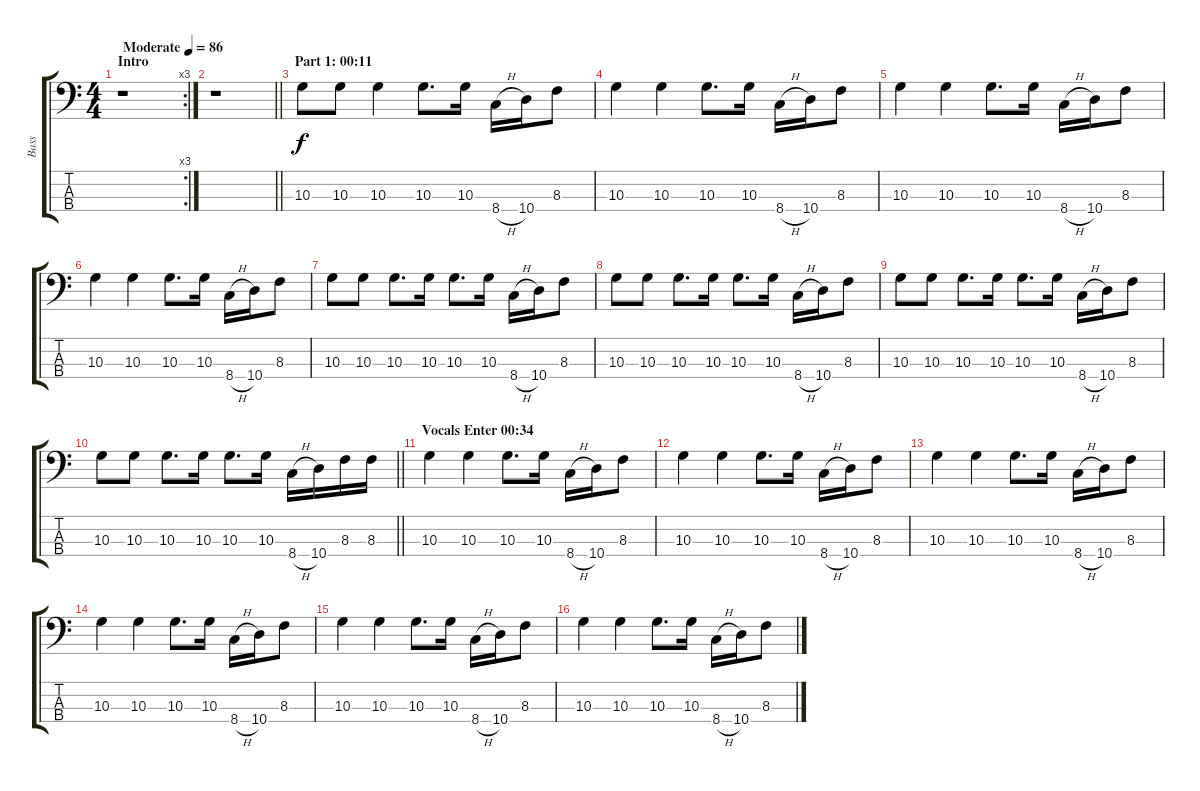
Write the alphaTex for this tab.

\track ("Bass" "Bass") {instrument electricbasspick}
\staff {score tabs}
\tuning (G2 D2 A1 E1) {hide}
\rc 3
\ts (4 4)
\section ("" "Intro")
\tempo (86 "Moderate")
\clef f4
\ks c
r.1{dy f instrument electricbasspick} |
\barLineRight lightlight
r.1 |
\section ("" "Part 1: 00:11")
10.3.8 10.3.8 10.3.4 10.3.8{d} 10.3.16 8.4{h}.16 10.4.16 8.3.8 |
10.3.4 10.3.4 10.3.8{d} 10.3.16 8.4{h}.16 10.4.16 8.3.8 |
10.3.4 10.3.4 10.3.8{d} 10.3.16 8.4{h}.16 10.4.16 8.3.8 |
10.3.4 10.3.4 10.3.8{d} 10.3.16 8.4{h}.16 10.4.16 8.3.8 |
10.3.8 10.3.8 10.3.8{d} 10.3.16 10.3.8{d} 10.3.16 8.4{h}.16 10.4.16 8.3.8 |
10.3.8 10.3.8 10.3.8{d} 10.3.16 10.3.8{d} 10.3.16 8.4{h}.16 10.4.16 8.3.8 |
10.3.8 10.3.8 10.3.8{d} 10.3.16 10.3.8{d} 10.3.16 8.4{h}.16 10.4.16 8.3.8 |
\barLineRight lightlight
10.3.8 10.3.8 10.3.8{d} 10.3.16 10.3.8{d} 10.3.16 8.4{h}.16 10.4.16 8.3.16 8.3.16 |
\section ("" "Vocals Enter 00:34")
10.3.4 10.3.4 10.3.8{d} 10.3.16 8.4{h}.16 10.4.16 8.3.8 |
10.3.4 10.3.4 10.3.8{d} 10.3.16 8.4{h}.16 10.4.16 8.3.8 |
10.3.4 10.3.4 10.3.8{d} 10.3.16 8.4{h}.16 10.4.16 8.3.8 |
10.3.4 10.3.4 10.3.8{d} 10.3.16 8.4{h}.16 10.4.16 8.3.8 |
10.3.4 10.3.4 10.3.8{d} 10.3.16 8.4{h}.16 10.4.16 8.3.8 |
10.3.4 10.3.4 10.3.8{d} 10.3.16 8.4{h}.16 10.4.16 8.3.8
